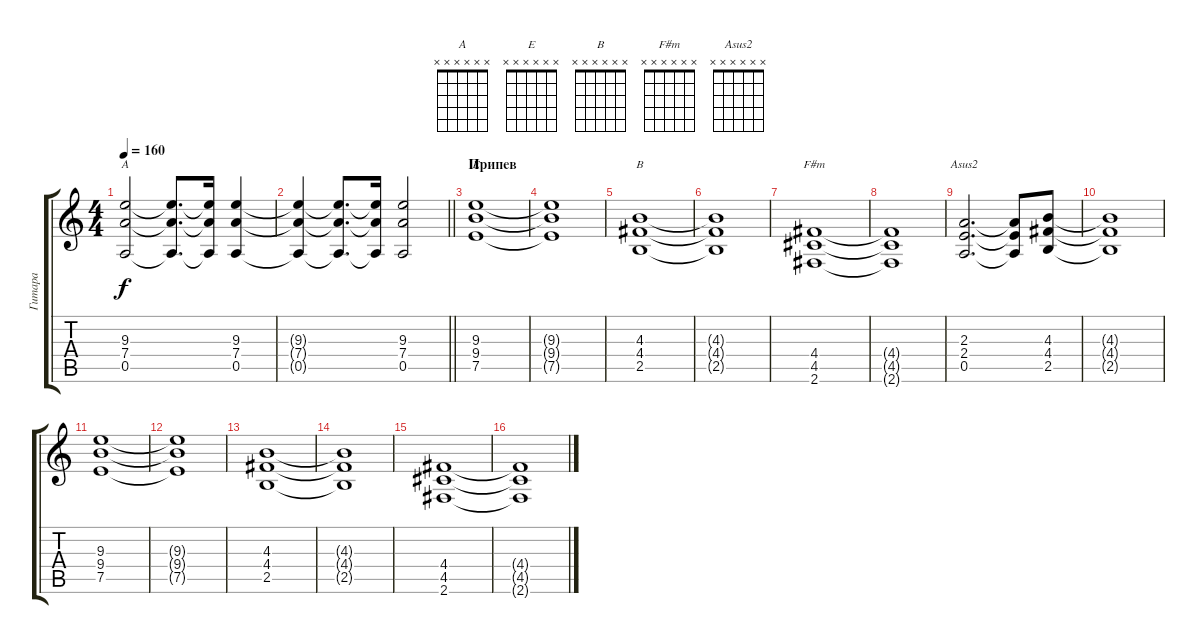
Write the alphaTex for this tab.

\track ("Гитара" "Гитара") {instrument distortionguitar}
\staff {score tabs}
\tuning (E4 B3 G3 D3 A2 E2) {hide}
\chord ("A" x x x x x x)
\chord ("E" x x x x x x)
\chord ("B" x x x x x x)
\chord ("F#m" x x x x x x)
\chord ("Asus2" x x x x x x)
\ts (4 4)
\tempo 160
\clef g2
\ks c
(9.3 7.4 0.5).2{ch "A" dy f} (9.3{t} 7.4{t} 0.5{t}).8{d} (9.3{t} 7.4{t} 0.5{t}).16 (9.3 7.4 0.5).4 |
\barLineRight lightlight
(9.3{t} 7.4{t} 0.5{t}).4 (9.3{t} 7.4{t} 0.5{t}).8{d} (9.3{t} 7.4{t} 0.5{t}).16 (9.3 7.4 0.5).2 |
\section ("" "Припев")
(9.3 9.4 7.5).1{ch "E"} |
(9.3{t} 9.4{t} 7.5{t}).1 |
(4.3 4.4 2.5).1{ch "B"} |
(4.3{t} 4.4{t} 2.5{t}).1 |
(4.4 4.5 2.6).1{ch "F#m"} |
(4.4{t} 4.5{t} 2.6{t}).1 |
(2.3 2.4 0.5).2{d ch "Asus2"} (2.3{t} 2.4{t} 0.5{t}).8 (4.3 4.4 2.5).8 |
(4.3{t} 4.4{t} 2.5{t}).1 |
(9.3 9.4 7.5).1 |
(9.3{t} 9.4{t} 7.5{t}).1 |
(4.3 4.4 2.5).1 |
(4.3{t} 4.4{t} 2.5{t}).1 |
(4.4 4.5 2.6).1 |
(4.4{t} 4.5{t} 2.6{t}).1
